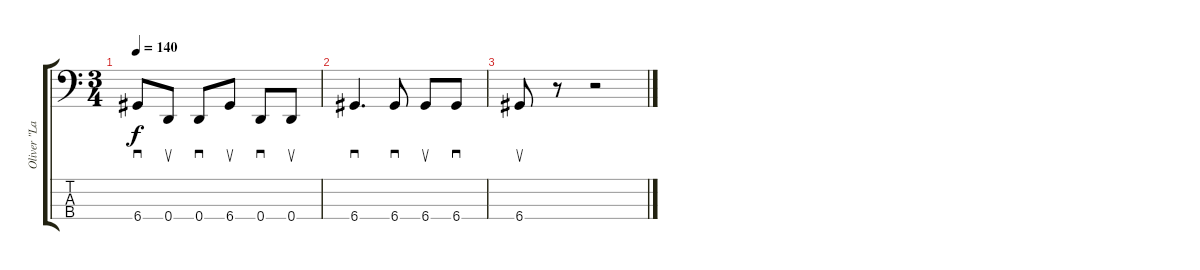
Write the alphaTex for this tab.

\track ("Oliver \"Lars\" Riedel" "Oliver \"La") {instrument electricbassfinger}
\staff {score tabs}
\tuning (G2 D2 A1 D1) {hide}
\ts (3 4)
\tempo 140
\clef f4
\ks c
6.4.8{sd dy f} 0.4.8{su} 0.4.8{sd} 6.4.8{su} 0.4.8{sd} 0.4.8{su} |
6.4.4{d sd} 6.4.8{sd} 6.4.8{su} 6.4.8{sd} |
6.4.8{su} r.8 r.2
